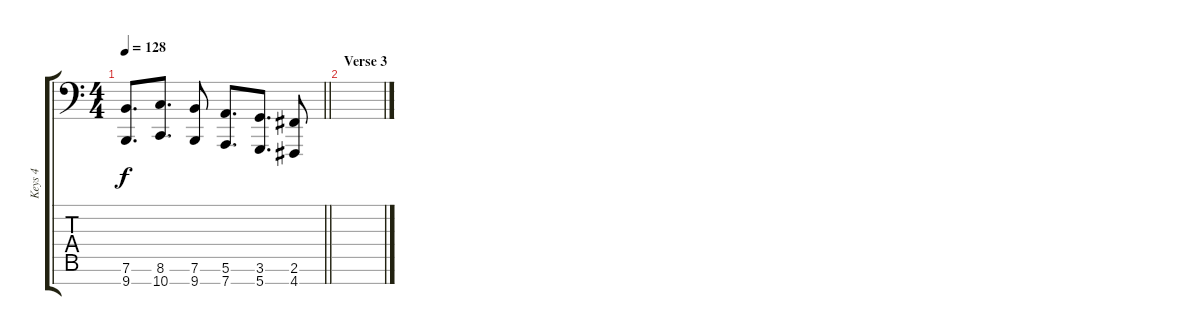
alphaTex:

\track ("Keys 4" "Keys 4") {instrument lead2sawtooth}
\staff {score tabs}
\tuning (E4 B3 G3 D3 A2 E2 D1) {hide}
\ts (4 4)
\tempo 128
\clef f4
\barLineRight lightlight
\ks c
(7.6 9.7).8{d dy f balance 0} (8.6 10.7).8{d} (7.6 9.7).8 (5.6 7.7).8{d balance 8} (3.6 5.7).8{d} (2.6 4.7).8 |
\section ("" "Verse 3")
